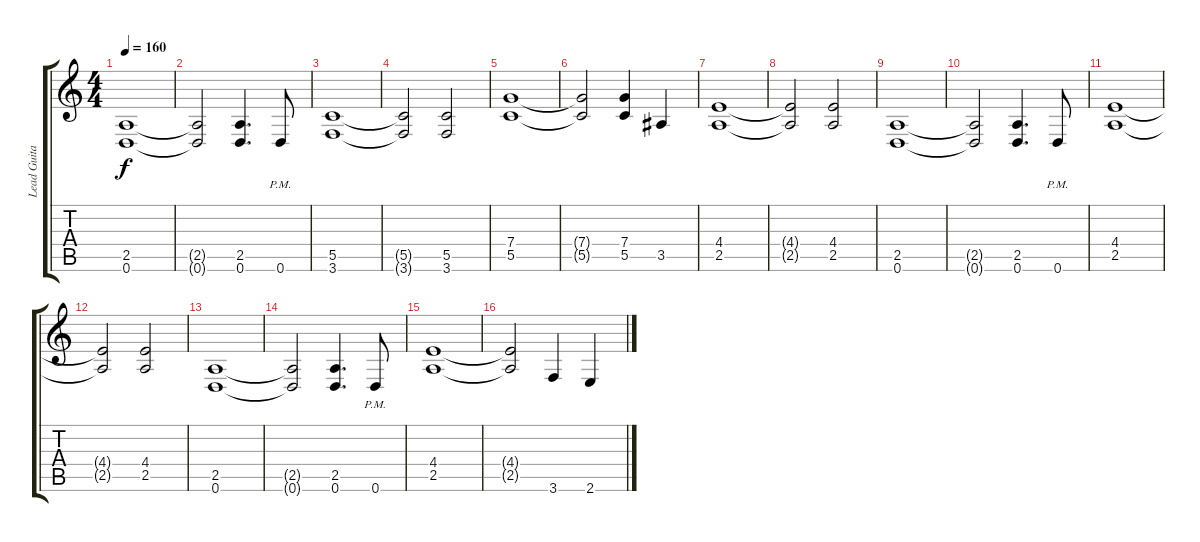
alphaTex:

\track ("Lead Guitar" "Lead Guita") {instrument overdrivenguitar}
\staff {score tabs}
\tuning (D4 A3 F3 C3 G2 D2) {hide}
\ts (4 4)
\tempo 160
\clef g2
\ks c
(2.5 0.6).1{dy f} |
(2.5{t} 0.6{t}).2 (2.5 0.6).4{d} 0.6{pm}.8 |
(5.5 3.6).1 |
(5.5{t} 3.6{t}).2 (5.5 3.6).2 |
(7.4 5.5).1 |
(7.4{t} 5.5{t}).2 (7.4 5.5).4 3.5.4 |
(4.4 2.5).1 |
(4.4{t} 2.5{t}).2 (4.4 2.5).2 |
(2.5 0.6).1 |
(2.5{t} 0.6{t}).2 (2.5 0.6).4{d} 0.6{pm}.8 |
(4.4 2.5).1 |
(4.4{t} 2.5{t}).2 (4.4 2.5).2 |
(2.5 0.6).1 |
(2.5{t} 0.6{t}).2 (2.5 0.6).4{d} 0.6{pm}.8 |
(4.4 2.5).1 |
(4.4{t} 2.5{t}).2 3.6.4 2.6.4
